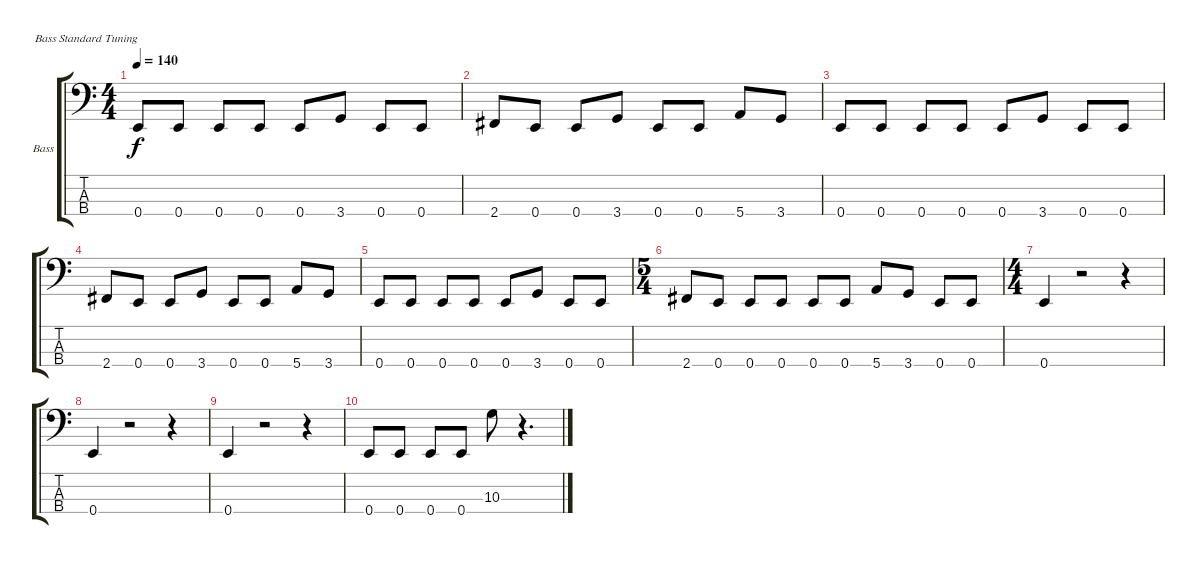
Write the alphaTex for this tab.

\defaultSystemsLayout 4
\bracketExtendMode groupsimilarinstruments
\firstSystemTrackNameOrientation horizontal
\otherSystemsTrackNameOrientation horizontal
\track ("Bass" "Bass") {instrument electricbasspick}
\staff {score tabs}
\tuning (G2 D2 A1 E1)
\ts (4 4)
\tempo 140
\clef f4
\ks c
0.4.8{dy f} 0.4.8 0.4.8 0.4.8 0.4.8 3.4.8 0.4.8 0.4.8 |
2.4.8 0.4.8 0.4.8 3.4.8 0.4.8 0.4.8 5.4.8 3.4.8 |
0.4.8 0.4.8 0.4.8 0.4.8 0.4.8 3.4.8 0.4.8 0.4.8 |
2.4.8 0.4.8 0.4.8 3.4.8 0.4.8 0.4.8 5.4.8 3.4.8 |
0.4.8 0.4.8 0.4.8 0.4.8 0.4.8 3.4.8 0.4.8 0.4.8 |
\ts (5 4)
2.4.8 0.4.8 0.4.8 0.4.8 0.4.8 0.4.8 5.4.8 3.4.8 0.4.8 0.4.8 |
\ts (4 4)
0.4.4 r.2 r.4 |
0.4.4 r.2 r.4 |
0.4.4 r.2 r.4 |
0.4.8 0.4.8 0.4.8 0.4.8 10.3.8 r.4{d}
